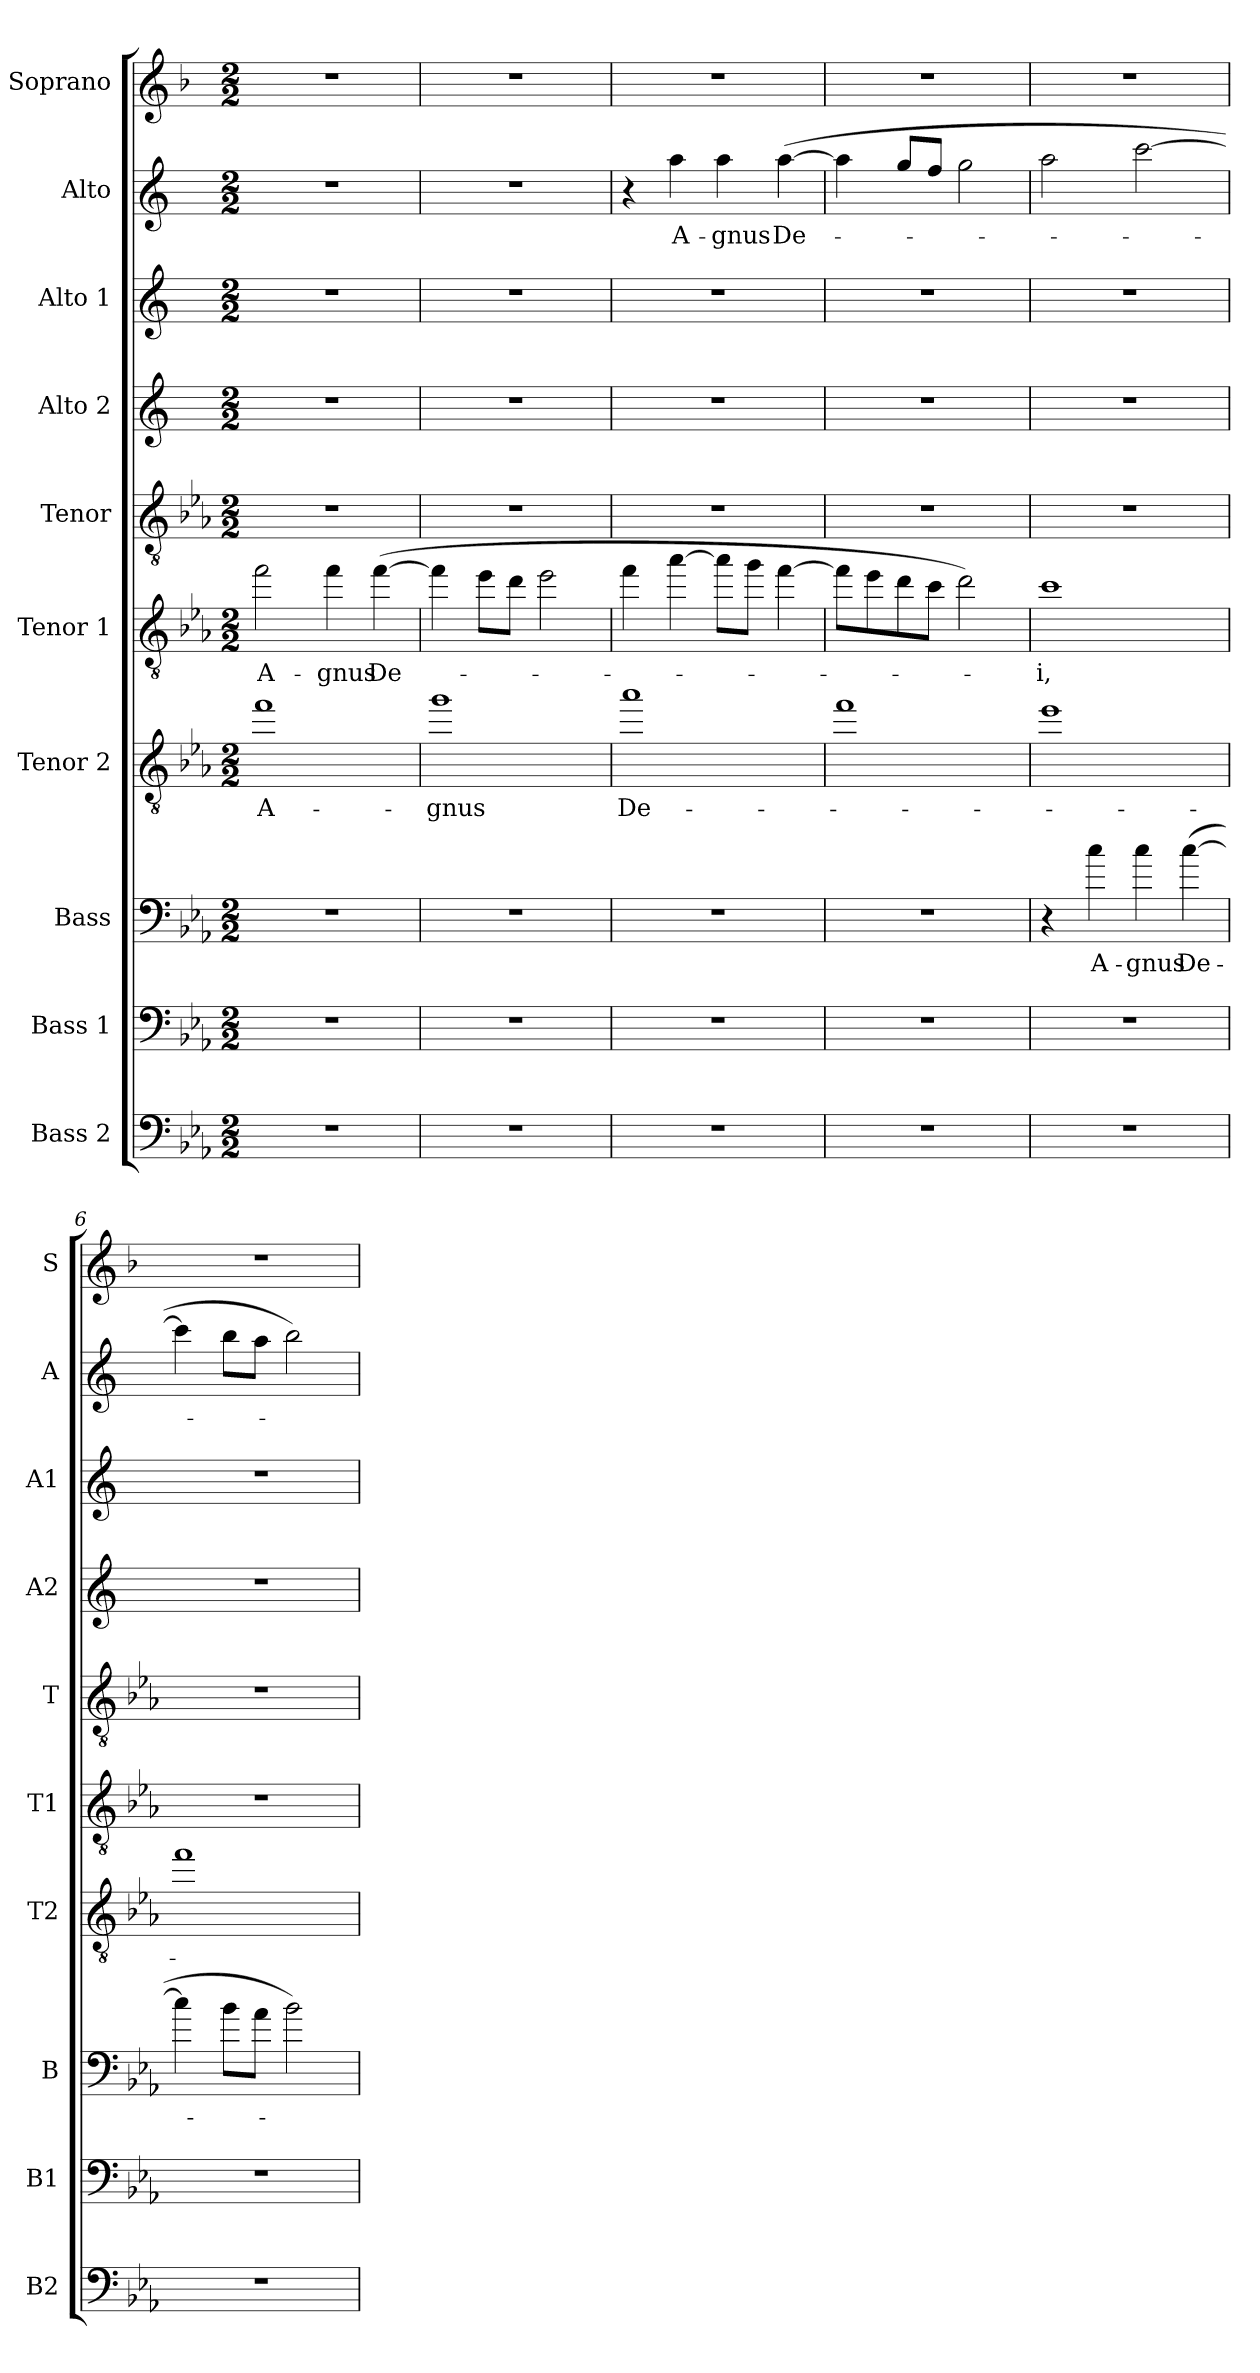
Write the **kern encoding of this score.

**kern	**kern	**kern	**text	**kern	**text	**kern	**text	**kern	**kern	**kern	**kern	**text	**kern
*part10	*part9	*part8	*part8	*part7	*part7	*part6	*part6	*part5	*part4	*part3	*part2	*part2	*part1
*staff10	*staff9	*staff8	*staff8	*staff7	*staff7	*staff6	*staff6	*staff5	*staff4	*staff3	*staff2	*staff2	*staff1
*I"Bass 2	*I"Bass 1	*I"Bass	*	*I"Tenor 2	*	*I"Tenor 1	*	*I"Tenor	*I"Alto 2	*I"Alto 1	*I"Alto	*	*I"Soprano
*I'B2	*I'B1	*I'B	*	*I'T2	*	*I'T1	*	*I'T	*I'A2	*I'A1	*I'A	*	*I'S
*clefF4	*clefF4	*clefF4	*	*clefGv2	*	*clefGv2	*	*clefGv2	*clefG2	*clefG2	*clefG2	*	*clefG2
*ITrd12c21	*ITrd12c21	*ITrd12c21	*	*ITrd8c14	*	*ITrd8c14	*	*ITrd8c14	*ITrd5c9	*ITrd5c9	*ITrd5c9	*	*ITrd1c2
*k[b-e-a-]	*k[b-e-a-]	*k[b-e-a-]	*	*k[b-e-a-]	*	*k[b-e-a-]	*	*k[b-e-a-]	*k[b-e-a-]	*k[b-e-a-]	*k[b-e-a-]	*	*k[b-e-a-]
*c:	*c:	*c:	*	*c:	*	*c:	*	*c:	*c:	*c:	*c:	*	*c:
*M2/2	*M2/2	*M2/2	*	*M2/2	*	*M2/2	*	*M2/2	*M2/2	*M2/2	*M2/2	*	*M2/2
*MM86	*MM86	*MM86	*	*MM86	*	*MM86	*	*MM86	*MM86	*MM86	*MM86	*	*MM86
=1	=1	=1	=1	=1	=1	=1	=1	=1	=1	=1	=1	=1	=1
!	!	!	!	!	!LO:LY:b	!	!LO:LY:b	!	!	!	!	!	!
1r	1r	1r	.	1f	A-	2f\	A-	1r	1r	1r	1r	.	1r
!	!	!	!	!	!	!	!LO:LY:b	!	!	!	!	!	!
.	.	.	.	.	.	4f\	-gnus	.	.	.	.	.	.
!	!	!	!	!	!	!	!LO:LY:b	!	!	!	!	!	!
.	.	.	.	.	.	(>[4f\	De-	.	.	.	.	.	.
=2	=2	=2	=2	=2	=2	=2	=2	=2	=2	=2	=2	=2	=2
!	!	!	!	!	!LO:LY:b	!	!	!	!	!	!	!	!
1r	1r	1r	.	1g	-gnus	4f\]	.	1r	1r	1r	1r	.	1r
.	.	.	.	.	.	8e-\L	.	.	.	.	.	.	.
.	.	.	.	.	.	8d\J	.	.	.	.	.	.	.
.	.	.	.	.	.	2e-\	.	.	.	.	.	.	.
=3	=3	=3	=3	=3	=3	=3	=3	=3	=3	=3	=3	=3	=3
!	!	!	!	!	!LO:LY:b	!	!	!	!	!	!	!	!
1r	1r	1r	.	1a-	De-	4f\	.	1r	1r	1r	4r	.	1r
!	!	!	!	!	!	!	!	!	!	!	!	!LO:LY:b	!
.	.	.	.	.	.	[4a-\	.	.	.	.	4cc\	A-	.
!	!	!	!	!	!	!	!	!	!	!	!	!LO:LY:b	!
.	.	.	.	.	.	8a-\L]	.	.	.	.	4cc\	-gnus	.
.	.	.	.	.	.	8g\J	.	.	.	.	.	.	.
!	!	!	!	!	!	!	!	!	!	!	!	!LO:LY:b	!
.	.	.	.	.	.	[4f\	.	.	.	.	(>[4cc\	De-	.
=4	=4	=4	=4	=4	=4	=4	=4	=4	=4	=4	=4	=4	=4
1r	1r	1r	.	1f	.	8f\L]	.	1r	1r	1r	4cc\]	.	1r
.	.	.	.	.	.	8e-\	.	.	.	.	.	.	.
.	.	.	.	.	.	8d\	.	.	.	.	8b-/L	.	.
.	.	.	.	.	.	8c\J	.	.	.	.	8a-/J	.	.
.	.	.	.	.	.	2d\)	.	.	.	.	2b-\	.	.
=5	=5	=5	=5	=5	=5	=5	=5	=5	=5	=5	=5	=5	=5
!	!	!	!	!	!	!	!LO:LY:b	!	!	!	!	!	!
1r	1r	4r	.	1e-	.	1c	-i,	1r	1r	1r	2cc\	.	1r
!	!	!	!LO:LY:b	!	!	!	!	!	!	!	!	!	!
.	.	4c\	A-	.	.	.	.	.	.	.	.	.	.
!	!	!	!LO:LY:b	!	!	!	!	!	!	!	!	!	!
.	.	4c\	-gnus	.	.	.	.	.	.	.	[2ee-\	.	.
!	!	!	!LO:LY:b	!	!	!	!	!	!	!	!	!	!
.	.	(>[4c\	De-	.	.	.	.	.	.	.	.	.	.
=6	=6	=6	=6	=6	=6	=6	=6	=6	=6	=6	=6	=6	=6
1r	1r	4c\]	.	1f	.	1r	.	1r	1r	1r	4ee-\]	.	1r
.	.	8B-\L	.	.	.	.	.	.	.	.	8dd\L	.	.
.	.	8A-\J	.	.	.	.	.	.	.	.	8cc\J	.	.
.	.	2B-\)	.	.	.	.	.	.	.	.	2dd\)	.	.
=	=	=	=	=	=	=	=	=	=	=	=	=	=
*-	*-	*-	*-	*-	*-	*-	*-	*-	*-	*-	*-	*-	*-
